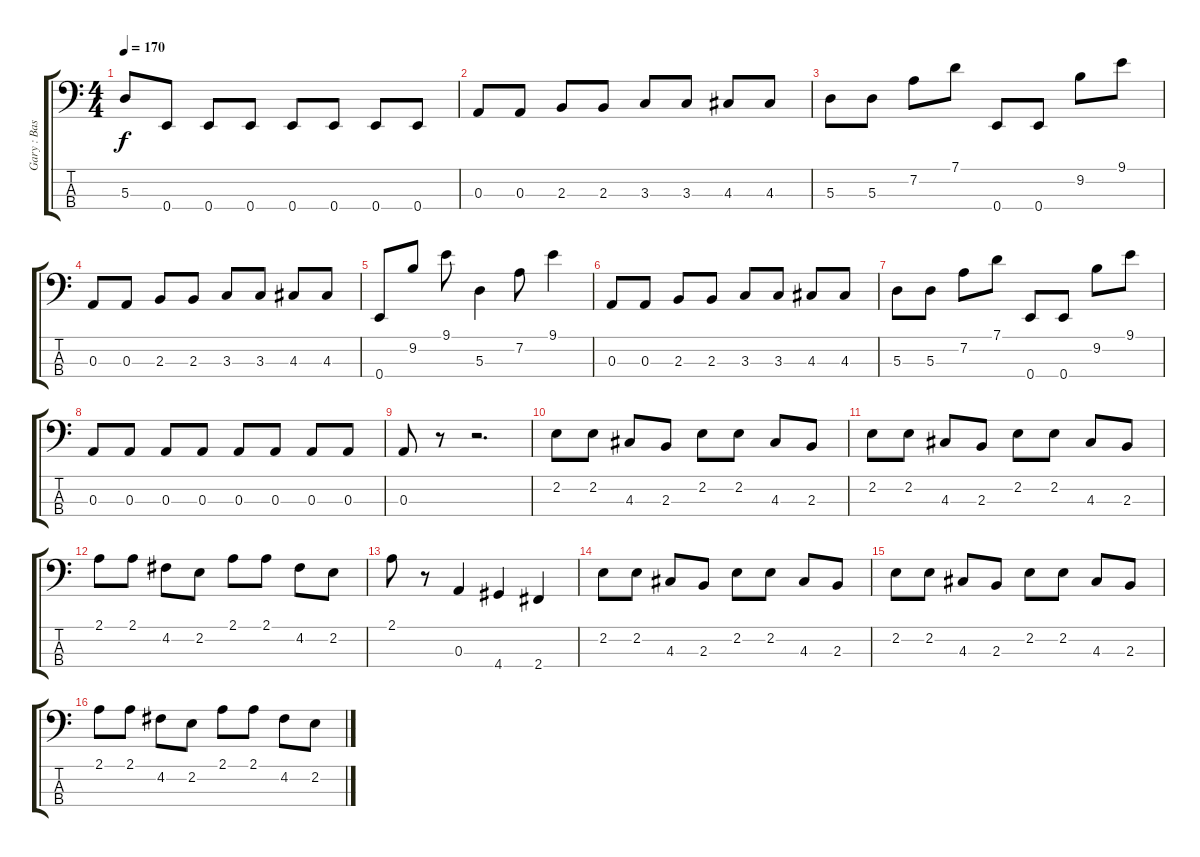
\track ("Gary : Bass" "Gary : Bas") {instrument electricbasspick}
\staff {score tabs}
\tuning (G2 D2 A1 E1) {hide}
\ts (4 4)
\tempo 170
\clef f4
\ks c
5.3.8{dy f} 0.4.8 0.4.8 0.4.8 0.4.8 0.4.8 0.4.8 0.4.8 |
0.3.8 0.3.8 2.3.8 2.3.8 3.3.8 3.3.8 4.3.8 4.3.8 |
5.3.8 5.3.8 7.2.8 7.1.8 0.4.8 0.4.8 9.2.8 9.1.8 |
0.3.8 0.3.8 2.3.8 2.3.8 3.3.8 3.3.8 4.3.8 4.3.8 |
0.4.8 9.2.8 9.1.8 5.3.4 7.2.8 9.1.4 |
0.3.8 0.3.8 2.3.8 2.3.8 3.3.8 3.3.8 4.3.8 4.3.8 |
5.3.8 5.3.8 7.2.8 7.1.8 0.4.8 0.4.8 9.2.8 9.1.8 |
0.3.8 0.3.8 0.3.8 0.3.8 0.3.8 0.3.8 0.3.8 0.3.8 |
0.3.8 r.8 r.2{d} |
2.2.8 2.2.8 4.3.8 2.3.8 2.2.8 2.2.8 4.3.8 2.3.8 |
2.2.8 2.2.8 4.3.8 2.3.8 2.2.8 2.2.8 4.3.8 2.3.8 |
2.1.8 2.1.8 4.2.8 2.2.8 2.1.8 2.1.8 4.2.8 2.2.8 |
2.1.8 r.8 0.3.4 4.4.4 2.4.4 |
2.2.8 2.2.8 4.3.8 2.3.8 2.2.8 2.2.8 4.3.8 2.3.8 |
2.2.8 2.2.8 4.3.8 2.3.8 2.2.8 2.2.8 4.3.8 2.3.8 |
2.1.8 2.1.8 4.2.8 2.2.8 2.1.8 2.1.8 4.2.8 2.2.8
